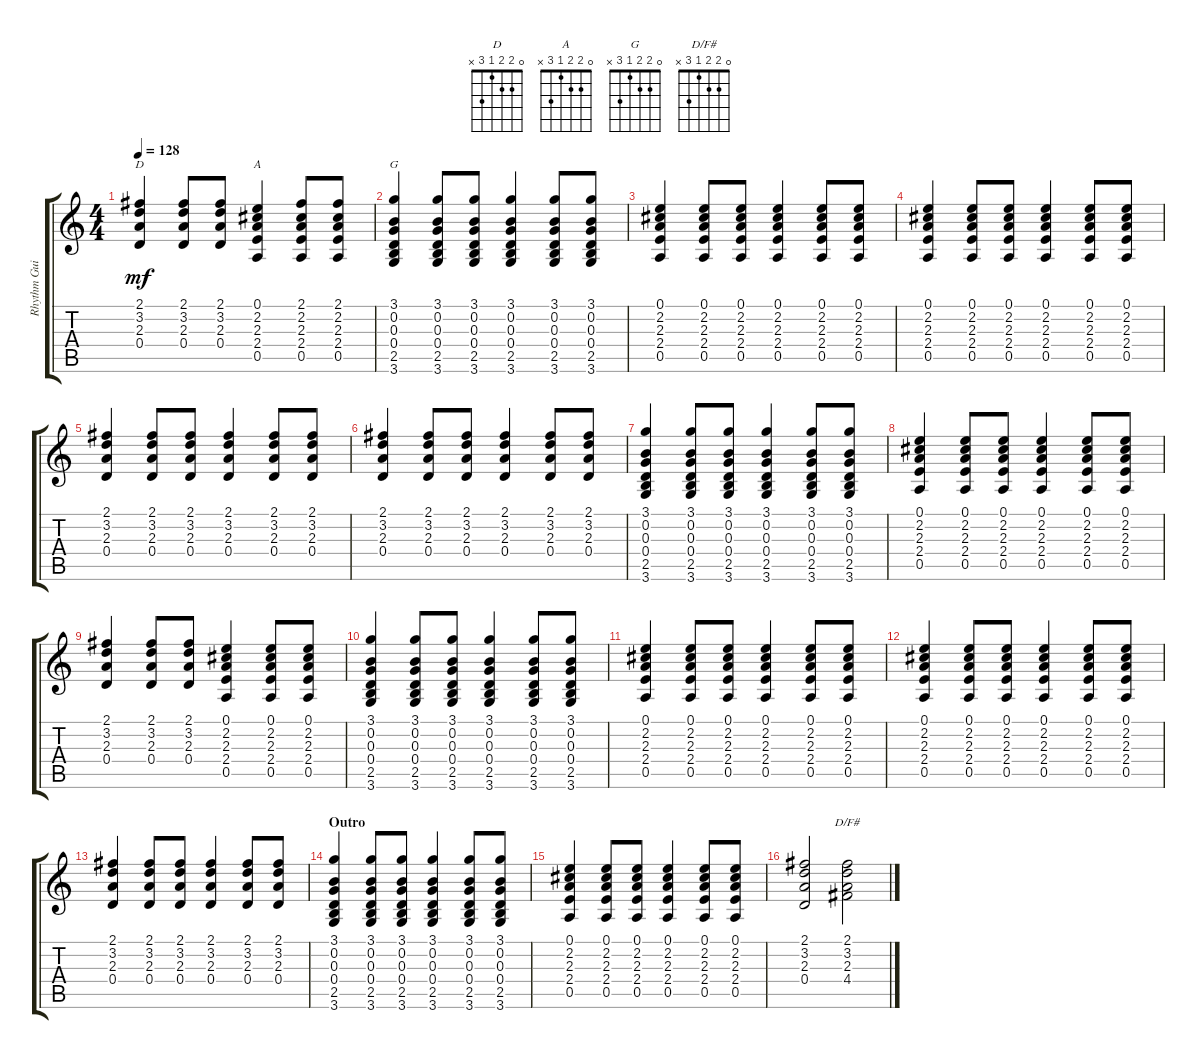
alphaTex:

\track ("Rhythm Guitar" "Rhythm Gui") {instrument electricguitarclean}
\staff {score tabs}
\tuning (E4 B3 G3 D3 A2 E2) {hide}
\chord ("D" 0 2 2 1 3 x)
\chord ("A" 0 2 2 1 3 x)
\chord ("G" 0 2 2 1 3 x)
\chord ("D/F#" 0 2 2 1 3 x)
\ts (4 4)
\tempo 128
\clef g2
\ks c
(2.1 3.2 2.3 0.4).4{ch "D" dy mf} (2.1 3.2 2.3 0.4).8 (2.1 3.2 2.3 0.4).8 (0.1 2.2 2.3 2.4 0.5).4{ch "A"} (2.1 2.2 2.3 2.4 0.5).8 (2.1 2.2 2.3 2.4 0.5).8 |
(3.1 0.2 0.3 0.4 2.5 3.6).4{ch "G"} (3.1 0.2 0.3 0.4 2.5 3.6).8 (3.1 0.2 0.3 0.4 2.5 3.6).8 (3.1 0.2 0.3 0.4 2.5 3.6).4 (3.1 0.2 0.3 0.4 2.5 3.6).8 (3.1 0.2 0.3 0.4 2.5 3.6).8 |
(0.1 2.2 2.3 2.4 0.5).4 (0.1 2.2 2.3 2.4 0.5).8 (0.1 2.2 2.3 2.4 0.5).8 (0.1 2.2 2.3 2.4 0.5).4 (0.1 2.2 2.3 2.4 0.5).8 (0.1 2.2 2.3 2.4 0.5).8 |
(0.1 2.2 2.3 2.4 0.5).4 (0.1 2.2 2.3 2.4 0.5).8 (0.1 2.2 2.3 2.4 0.5).8 (0.1 2.2 2.3 2.4 0.5).4 (0.1 2.2 2.3 2.4 0.5).8 (0.1 2.2 2.3 2.4 0.5).8 |
(2.1 3.2 2.3 0.4).4 (2.1 3.2 2.3 0.4).8 (2.1 3.2 2.3 0.4).8 (2.1 3.2 2.3 0.4).4 (2.1 3.2 2.3 0.4).8 (2.1 3.2 2.3 0.4).8 |
(2.1 3.2 2.3 0.4).4 (2.1 3.2 2.3 0.4).8 (2.1 3.2 2.3 0.4).8 (2.1 3.2 2.3 0.4).4 (2.1 3.2 2.3 0.4).8 (2.1 3.2 2.3 0.4).8 |
(3.1 0.2 0.3 0.4 2.5 3.6).4 (3.1 0.2 0.3 0.4 2.5 3.6).8 (3.1 0.2 0.3 0.4 2.5 3.6).8 (3.1 0.2 0.3 0.4 2.5 3.6).4 (3.1 0.2 0.3 0.4 2.5 3.6).8 (3.1 0.2 0.3 0.4 2.5 3.6).8 |
(0.1 2.2 2.3 2.4 0.5).4 (0.1 2.2 2.3 2.4 0.5).8 (0.1 2.2 2.3 2.4 0.5).8 (0.1 2.2 2.3 2.4 0.5).4 (0.1 2.2 2.3 2.4 0.5).8 (0.1 2.2 2.3 2.4 0.5).8 |
(2.1 3.2 2.3 0.4).4 (2.1 3.2 2.3 0.4).8 (2.1 3.2 2.3 0.4).8 (0.1 2.2 2.3 2.4 0.5).4 (0.1 2.2 2.3 2.4 0.5).8 (0.1 2.2 2.3 2.4 0.5).8 |
(3.1 0.2 0.3 0.4 2.5 3.6).4 (3.1 0.2 0.3 0.4 2.5 3.6).8 (3.1 0.2 0.3 0.4 2.5 3.6).8 (3.1 0.2 0.3 0.4 2.5 3.6).4 (3.1 0.2 0.3 0.4 2.5 3.6).8 (3.1 0.2 0.3 0.4 2.5 3.6).8 |
(0.1 2.2 2.3 2.4 0.5).4 (0.1 2.2 2.3 2.4 0.5).8 (0.1 2.2 2.3 2.4 0.5).8 (0.1 2.2 2.3 2.4 0.5).4 (0.1 2.2 2.3 2.4 0.5).8 (0.1 2.2 2.3 2.4 0.5).8 |
(0.1 2.2 2.3 2.4 0.5).4 (0.1 2.2 2.3 2.4 0.5).8 (0.1 2.2 2.3 2.4 0.5).8 (0.1 2.2 2.3 2.4 0.5).4 (0.1 2.2 2.3 2.4 0.5).8 (0.1 2.2 2.3 2.4 0.5).8 |
(2.1 3.2 2.3 0.4).4 (2.1 3.2 2.3 0.4).8 (2.1 3.2 2.3 0.4).8 (2.1 3.2 2.3 0.4).4 (2.1 3.2 2.3 0.4).8 (2.1 3.2 2.3 0.4).8 |
\section ("" "Outro")
(3.1 0.2 0.3 0.4 2.5 3.6).4 (3.1 0.2 0.3 0.4 2.5 3.6).8 (3.1 0.2 0.3 0.4 2.5 3.6).8 (3.1 0.2 0.3 0.4 2.5 3.6).4 (3.1 0.2 0.3 0.4 2.5 3.6).8 (3.1 0.2 0.3 0.4 2.5 3.6).8 |
(0.1 2.2 2.3 2.4 0.5).4 (0.1 2.2 2.3 2.4 0.5).8 (0.1 2.2 2.3 2.4 0.5).8 (0.1 2.2 2.3 2.4 0.5).4 (0.1 2.2 2.3 2.4 0.5).8 (0.1 2.2 2.3 2.4 0.5).8 |
(2.1 3.2 2.3 0.4).2 (2.1 3.2 2.3 4.4).2{ch "D/F#"}
